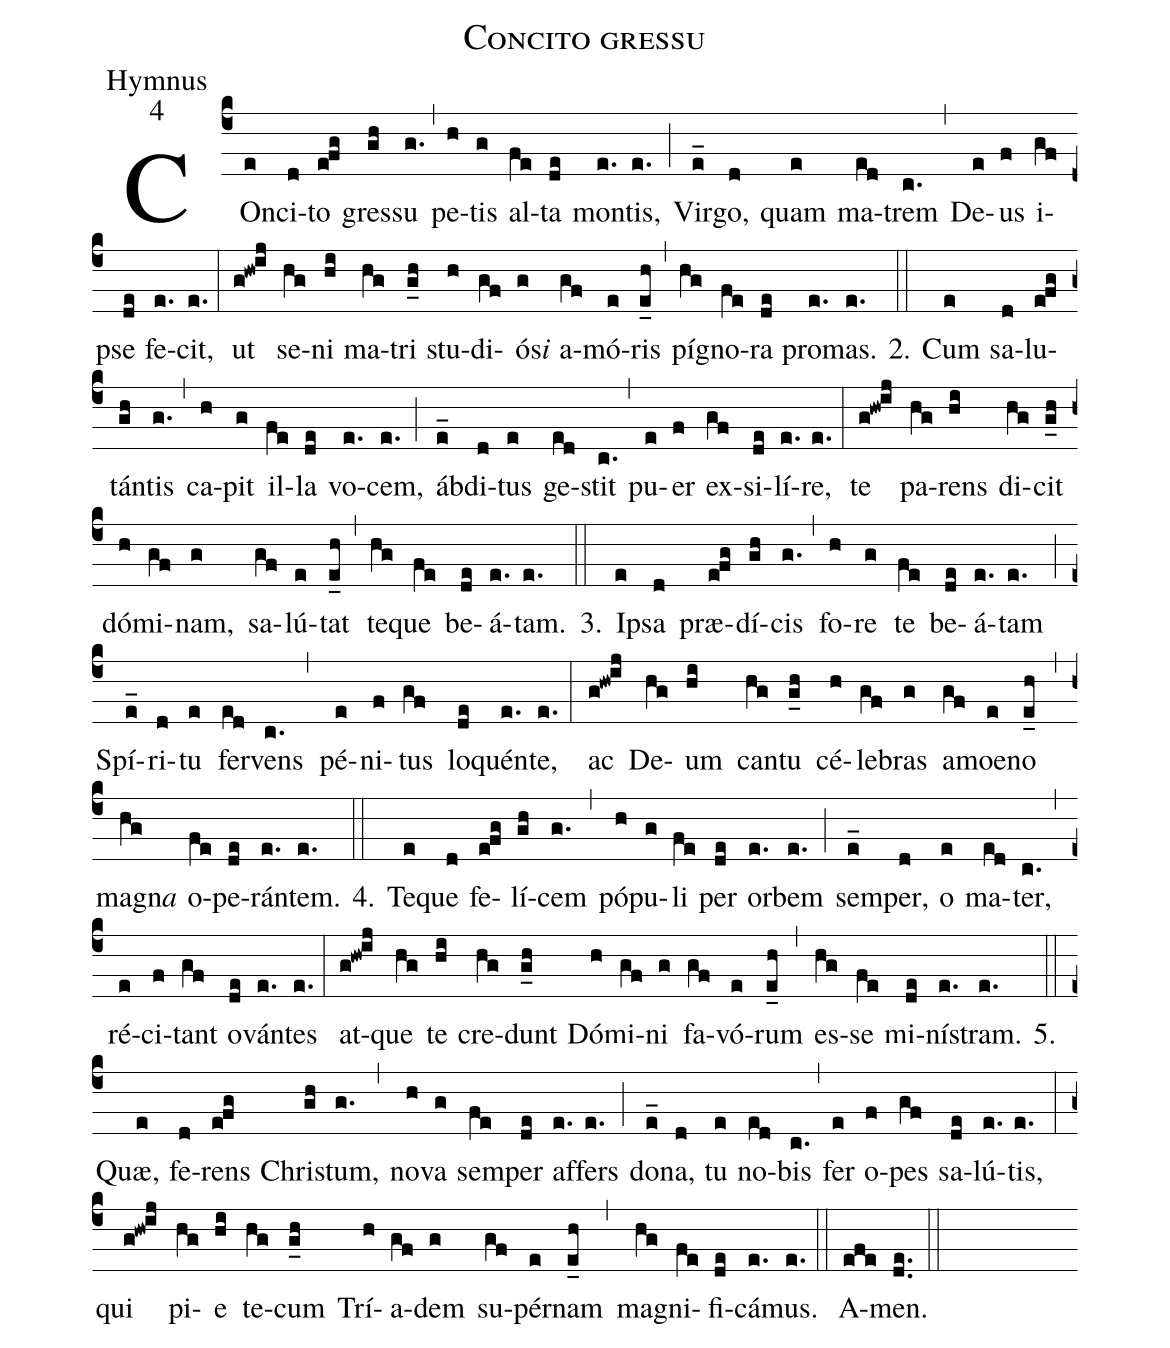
name:Concito gressu;
office-part:Hymnus;
mode:4;
%%
initial-style: 1;
%%
(c4)COn(e)ci(d)to(e!fg) gres(gh)su(g.) (,) pe(h)tis(g) al(fe)ta(de) mon(e.)tis,(e.) (;)
Vir(e_)go,(d) quam(e) ma(ed)trem(c.) (,) De(e)us(f) i(gf)pse(de) fe(e.)cit,(e.) (:)
ut(g!hw!ij) se(hg)ni(hi) ma(hg)tri(g_h) stu(h)di(gf)ós<i>i</i>(g) a(gf)mó(e)ris(e_h) (,)
pí(hg)gno(fe)ra(de) pro(e.)mas.(e.)
2.(::) Cum(e) sa(d)lu(e!fg)tán(gh)tis(g.) (,) ca(h)pit(g) il(fe)la(de) vo(e.)cem,(e.) (;)
áb(e_)di(d)tus(e) ge(ed)stit(c.) (,) pu(e)er(f) ex(gf)si(de)lí(e.)re,(e.) (:)
te(g!hw!ij) pa(hg)rens(hi) di(hg)cit(g_h) dó(h)mi(gf)nam,(g) sa(gf)lú(e)tat(e_h) (,)
te(hg)que(fe) be(de)á(e.)tam.(e.)
3.(::) I(e)psa(d) præ(e!fg)dí(gh)cis(g.) (,) fo(h)re(g) te(fe) be(de)á(e.)tam(e.) (;)
Spí(e_)ri(d)tu(e) fer(ed)vens(c.) (,) pé(e)ni(f)tus(gf) lo(de)quén(e.)te,(e.) (:)
ac(g!hw!ij) De(hg)um(hi) can(hg)tu(g_h) cé(h)le(gf)bras(g) a(gf)moe(e)no(e_h) (,)
magn<i>a</i>(hg) o(fe)pe(de)rán(e.)tem.(e.)
4.(::) Te(e)que(d) fe(e!fg)lí(gh)cem(g.) (,) pó(h)pu(g)li(fe) per(de) or(e.)bem(e.) (;)
sem(e_)per,(d) o(e) ma(ed)ter,(c.) (,) ré(e)ci(f)tant(gf) o(de)ván(e.)tes(e.) (:)
at(g!hw!ij)que(hg) te(hi) cre(hg)dunt(g_h) Dó(h)mi(gf)ni(g) fa(gf)vó(e)rum(e_h) (,)
es(hg)se(fe) mi(de)ní(e.)stram.(e.)
5.(::) Quæ,(e) fe(d)rens(e!fg) Chri(gh)stum,(g.) (,) no(h)va(g) sem(fe)per(de) af(e.)fers(e.) (;)
do(e_)na,(d) tu(e) no(ed)bis(c.) (,) fer(e) o(f)pes(gf) sa(de)lú(e.)tis,(e.) (:)
qui(g!hw!ij) pi(hg)e(hi) te(hg)cum(g_h) Trí(h)a(gf)dem(g) su(gf)pér(e)nam(e_h) (,)
ma(hg)gni(fe)fi(de)cá(e.)mus.(e.) (::)
A(efe)men.(de..) (::)
